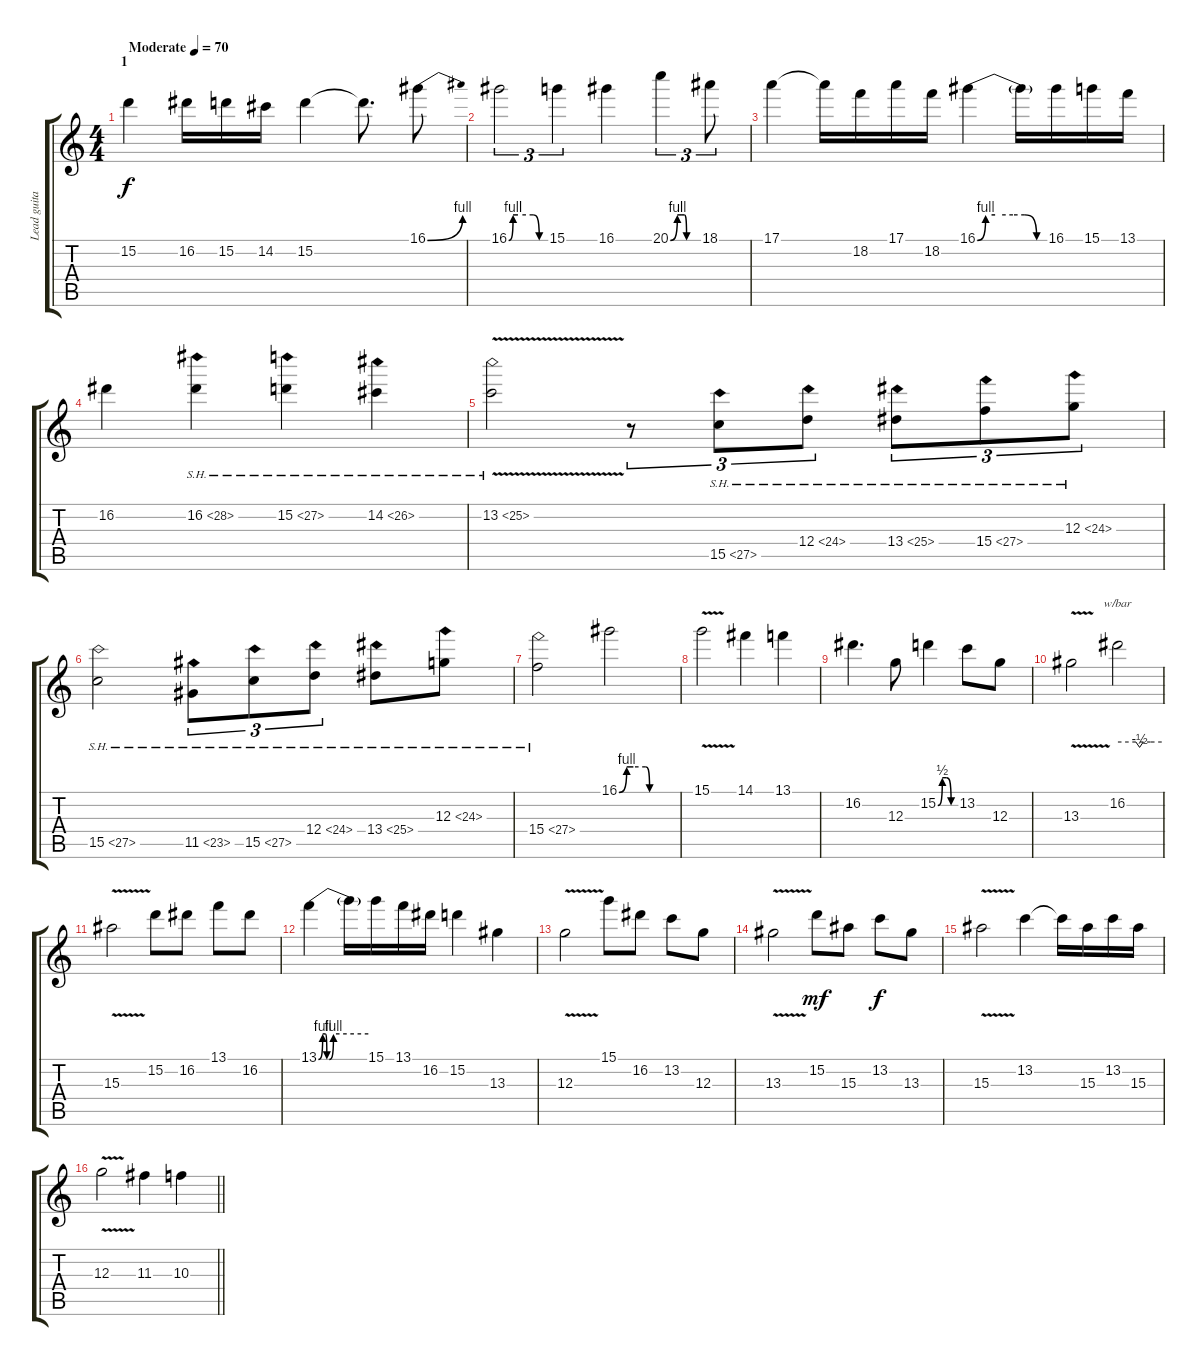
\track ("Lead guitar" "Lead guita") {instrument distortionguitar}
\staff {score tabs}
\tuning (E4 B3 G3 D3 A2 E2) {hide}
\ts (4 4)
\section ("" "1")
\tempo (70 "Moderate")
\clef g2
\ks c
15.2.4{dy f instrument distortionguitar} 16.2.16 15.2.16 14.2.16 15.2.4 15.2{t}.8{d} 16.1{be (bend 0 0 60 4)}.8 |
16.1{be (custom 0 0 7 4 15 4 40 4 50 0 60 0)}.2{tu (3 2)} 15.1.4{tu (3 2)} 16.1.4 20.1{be (custom 0 0 15 4 25 4 30 4 35 0 45 0 60 0)}.4{tu (3 2)} 18.1.8{tu (3 2)} |
17.1.4 17.1{t}.16 18.2.16 17.1.16 18.2.16 16.1{be (custom 0 0 7 4 15 4 30 4 40 4 50 0 60 0)}.4 16.1{t}.16 16.1.16 15.1.16 13.1.16 |
16.2.4 16.2{sh 12}.4 15.2{sh 12}.4 14.2{sh 12}.4 |
13.2{sh 12 v}.2 r.8{tu (3 2)} 15.5{sh 12}.8{tu (3 2)} 12.4{sh 12}.8{tu (3 2)} 13.4{sh 12}.8{tu (3 2)} 15.4{sh 12}.8{tu (3 2)} 12.3{sh 12}.8{tu (3 2)} |
15.5{sh 12}.2 11.5{sh 12}.8{tu (3 2)} 15.5{sh 12}.8{tu (3 2)} 12.4{sh 12}.8{tu (3 2)} 13.4{sh 12}.8 12.3{sh 12}.8 |
15.4{sh 12}.2 16.1{be (custom 0 0 8 4 15 4 28 4 32 0 60 0)}.2 |
15.1{v}.2 14.1.4 13.1.4 |
16.2.4{d} 12.3.8 15.2{be (custom 0 0 15 2 30 2 45 0 60 0)}.4 13.2.8 12.3.8 |
13.3{v}.2 16.2.2{tbe (custom default 0 0 25 0 30 -2 35 0 45 0 60 0)} |
15.3{v}.2 15.2.8 16.2.8 13.1.8 16.2.8 |
13.1{be (custom 0 0 5 4 8 4 10 0 13 0 18 4 60 4)}.4 13.1{t}.16 15.1.16 13.1.16 16.2.16 15.2.4 13.3.4 |
12.3{v}.2 15.1.8 16.2.8 13.2.8 12.3.8 |
13.3{v}.2 15.2.8{dy mf} 15.3.8 13.2.8{dy f} 13.3.8 |
15.3{v}.2 13.2.4 13.2{t}.16 15.3.16 13.2.16 15.3.16 |
\barLineRight lightlight
12.3{v}.2 11.3.4 10.3.4
